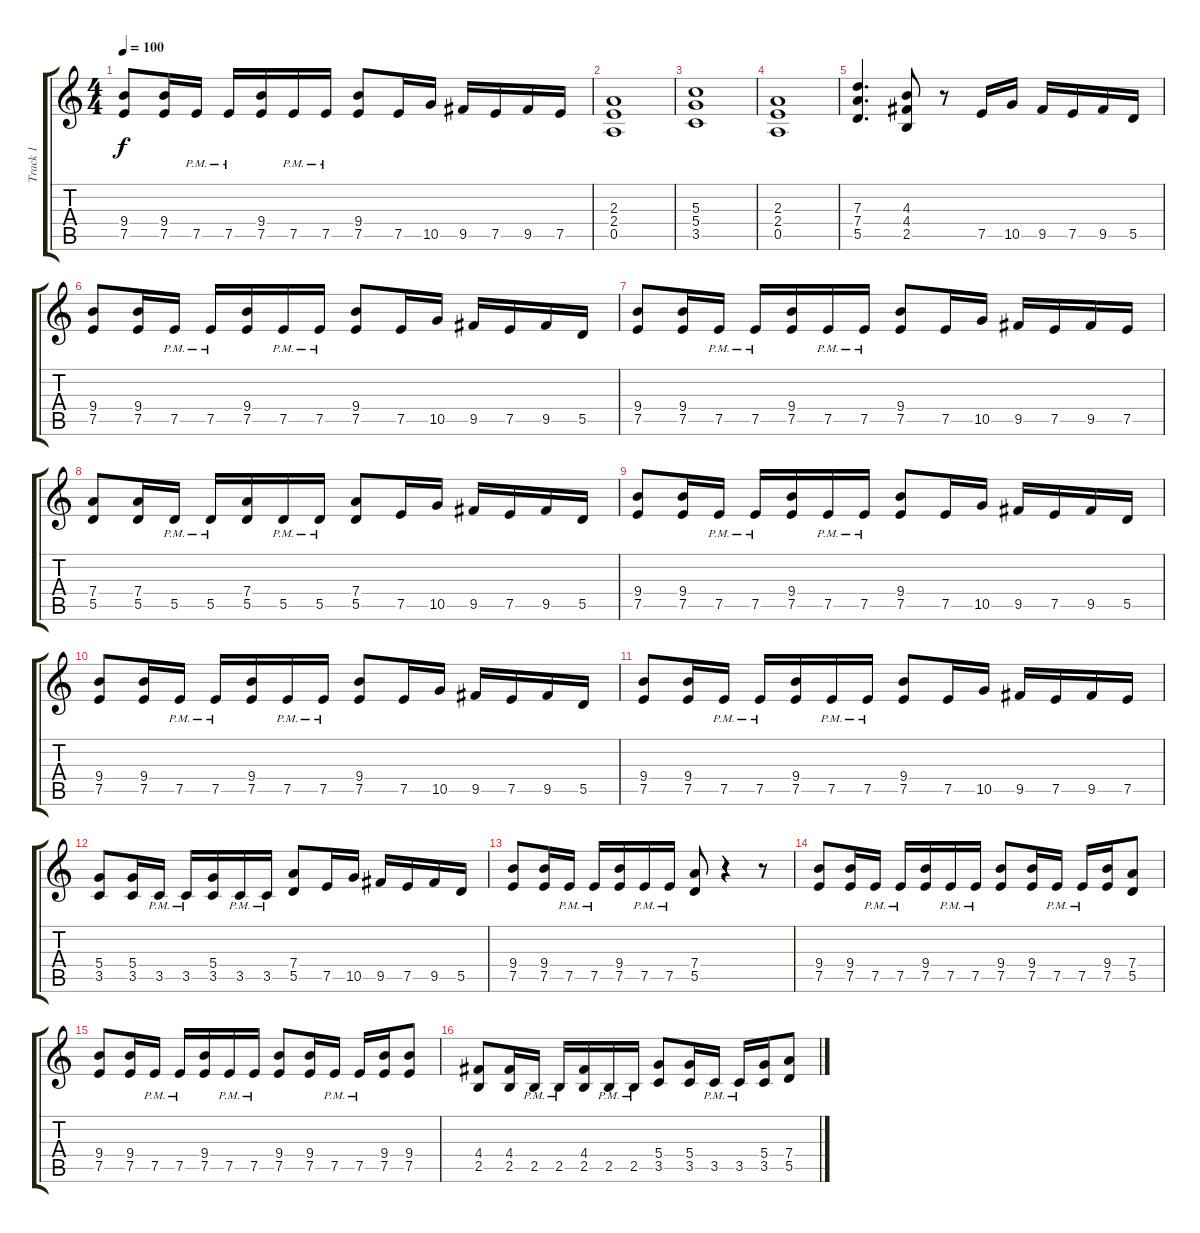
\track ("Track 1" "Track 1") {instrument distortionguitar}
\staff {score tabs}
\tuning (E4 B3 G3 D3 A2 E2) {hide}
\ts (4 4)
\tempo 100
\clef g2
\ks c
(9.4 7.5).8{dy f} (9.4 7.5).16 7.5{pm}.16 7.5{pm}.16 (9.4 7.5).16 7.5{pm}.16 7.5{pm}.16 (9.4 7.5).8 7.5.16 10.5.16 9.5.16 7.5.16 9.5.16 7.5.16 |
(2.3 2.4 0.5).1 |
(5.3 5.4 3.5).1 |
(2.3 2.4 0.5).1 |
(7.3 7.4 5.5).4{d} (4.3 4.4 2.5).8 r.8 7.5.16 10.5.16 9.5.16 7.5.16 9.5.16 5.5.16 |
(9.4 7.5).8 (9.4 7.5).16 7.5{pm}.16 7.5{pm}.16 (9.4 7.5).16 7.5{pm}.16 7.5{pm}.16 (9.4 7.5).8 7.5.16 10.5.16 9.5.16 7.5.16 9.5.16 5.5.16 |
(9.4 7.5).8 (9.4 7.5).16 7.5{pm}.16 7.5{pm}.16 (9.4 7.5).16 7.5{pm}.16 7.5{pm}.16 (9.4 7.5).8 7.5.16 10.5.16 9.5.16 7.5.16 9.5.16 7.5.16 |
(7.4 5.5).8 (7.4 5.5).16 5.5{pm}.16 5.5{pm}.16 (7.4 5.5).16 5.5{pm}.16 5.5{pm}.16 (7.4 5.5).8 7.5.16 10.5.16 9.5.16 7.5.16 9.5.16 5.5.16 |
(9.4 7.5).8 (9.4 7.5).16 7.5{pm}.16 7.5{pm}.16 (9.4 7.5).16 7.5{pm}.16 7.5{pm}.16 (9.4 7.5).8 7.5.16 10.5.16 9.5.16 7.5.16 9.5.16 5.5.16 |
(9.4 7.5).8 (9.4 7.5).16 7.5{pm}.16 7.5{pm}.16 (9.4 7.5).16 7.5{pm}.16 7.5{pm}.16 (9.4 7.5).8 7.5.16 10.5.16 9.5.16 7.5.16 9.5.16 5.5.16 |
(9.4 7.5).8 (9.4 7.5).16 7.5{pm}.16 7.5{pm}.16 (9.4 7.5).16 7.5{pm}.16 7.5{pm}.16 (9.4 7.5).8 7.5.16 10.5.16 9.5.16 7.5.16 9.5.16 7.5.16 |
(5.4 3.5).8 (5.4 3.5).16 3.5{pm}.16 3.5{pm}.16 (5.4 3.5).16 3.5{pm}.16 3.5{pm}.16 (7.4 5.5).8 7.5.16 10.5.16 9.5.16 7.5.16 9.5.16 5.5.16 |
(9.4 7.5).8 (9.4 7.5).16 7.5{pm}.16 7.5{pm}.16 (9.4 7.5).16 7.5{pm}.16 7.5{pm}.16 (7.4 5.5).8 r.4 r.8 |
(9.4 7.5).8 (9.4 7.5).16 7.5{pm}.16 7.5{pm}.16 (9.4 7.5).16 7.5{pm}.16 7.5{pm}.16 (9.4 7.5).8 (9.4 7.5).16 7.5{pm}.16 7.5{pm}.16 (9.4 7.5).16 (7.4 5.5).8 |
(9.4 7.5).8 (9.4 7.5).16 7.5{pm}.16 7.5{pm}.16 (9.4 7.5).16 7.5{pm}.16 7.5{pm}.16 (9.4 7.5).8 (9.4 7.5).16 7.5{pm}.16 7.5{pm}.16 (9.4 7.5).16 (9.4 7.5).8 |
(4.4 2.5).8 (4.4 2.5).16 2.5{pm}.16 2.5{pm}.16 (4.4 2.5).16 2.5{pm}.16 2.5{pm}.16 (5.4 3.5).8 (5.4 3.5).16 3.5{pm}.16 3.5{pm}.16 (5.4 3.5).16 (7.4 5.5).8
